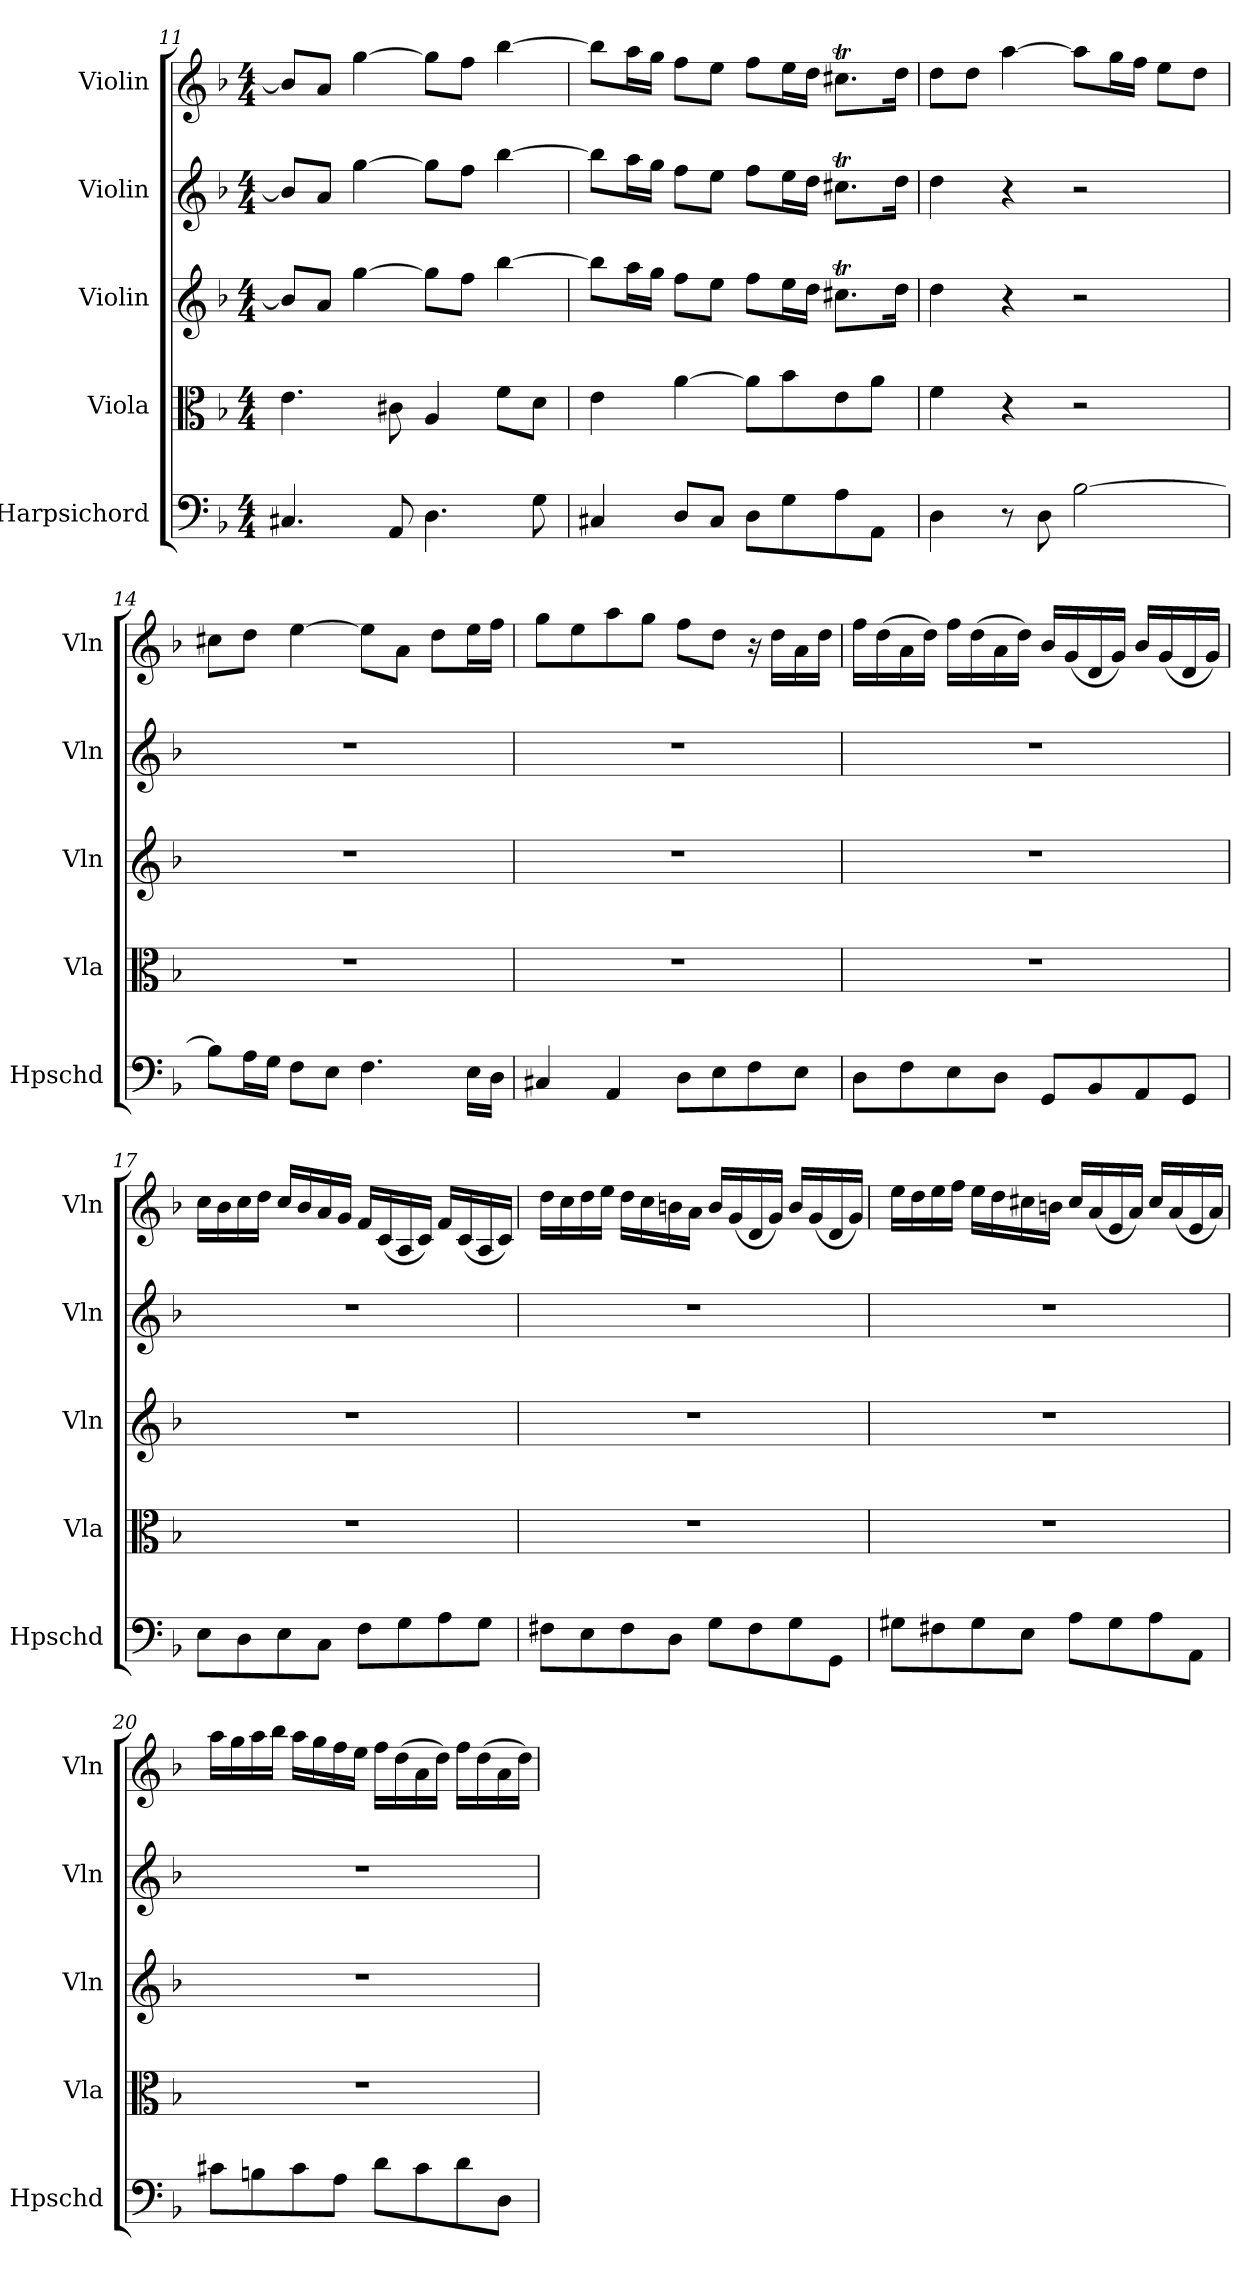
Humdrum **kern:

**kern	**kern	**kern	**kern	**kern
*part5	*part4	*part3	*part2	*part1
*staff5	*staff4	*staff3	*staff2	*staff1
*I"Harpsichord	*I"Viola	*I"Violin	*I"Violin	*I"Violin
*I'Hpschd	*I'Vla	*I'Vln	*I'Vln	*I'Vln
*clefF4	*clefC3	*clefG2	*clefG2	*clefG2
*k[b-]	*k[b-]	*k[b-]	*k[b-]	*k[b-]
*d:	*d:	*d:	*d:	*d:
*M4/4	*M4/4	*M4/4	*M4/4	*M4/4
=11	=11	=11	=11	=11
4.C#X/	4.e\	8b-/L]	8b-/L]	8b-/L]
.	.	8a/J	8a/J	8a/J
.	.	[4gg\	[4gg\	[4gg\
8AA/	8c#X\	.	.	.
4.D\	4A/	8gg\L]	8gg\L]	8gg\L]
.	.	8ff\J	8ff\J	8ff\J
.	8f\L	[4bb-\	[4bb-\	[4bb-\
8G\	8d\J	.	.	.
=12	=12	=12	=12	=12
4C#X/	4e\	8bb-\L]	8bb-\L]	8bb-\L]
.	.	16aa\L	16aa\L	16aa\L
.	.	16gg\JJ	16gg\JJ	16gg\JJ
8D/L	[4a\	8ff\L	8ff\L	8ff\L
8C#/J	.	8ee\J	8ee\J	8ee\J
8D\L	8a\L]	8ff\L	8ff\L	8ff\L
8G\	8b-\	16ee\L	16ee\L	16ee\L
.	.	16dd\JJ	16dd\JJ	16dd\JJ
8A\	8e\	8.cc#Xt\L	8.cc#Xt\L	8.cc#Xt\L
8AA\J	8a\J	.	.	.
.	.	16dd\Jk	16dd\Jk	16dd\Jk
=13	=13	=13	=13	=13
4D\	4f\	4dd\	4dd\	8dd\L
.	.	.	.	8dd\J
8r	4r	4r	4r	[4aa\
8D\	.	.	.	.
[2B-\	2r	2r	2r	8aa\L]
.	.	.	.	16gg\L
.	.	.	.	16ff\JJ
.	.	.	.	8ee\L
.	.	.	.	8dd\J
=14	=14	=14	=14	=14
8B-\L]	1r	1r	1r	8cc#X\L
16A\L	.	.	.	8dd\J
16G\JJ	.	.	.	.
8F\L	.	.	.	[4ee\
8E\J	.	.	.	.
4.F\	.	.	.	8ee\L]
.	.	.	.	8a\J
.	.	.	.	8dd\L
16E\LL	.	.	.	16ee\L
16D\JJ	.	.	.	16ff\JJ
=15	=15	=15	=15	=15
4C#X/	1r	1r	1r	8gg\L
.	.	.	.	8ee\
4AA/	.	.	.	8aa\
.	.	.	.	8gg\J
8D\L	.	.	.	8ff\L
8E\	.	.	.	8dd\J
8F\	.	.	.	16r
.	.	.	.	16dd\LL
8E\J	.	.	.	16a\
.	.	.	.	16dd\JJ
=16	=16	=16	=16	=16
8D\L	1r	1r	1r	16ff\LL
.	.	.	.	(16dd\
8F\	.	.	.	16a\
.	.	.	.	16dd\JJ)
8E\	.	.	.	16ff\LL
.	.	.	.	(16dd\
8D\J	.	.	.	16a\
.	.	.	.	16dd\JJ)
8GG/L	.	.	.	16b-/LL
.	.	.	.	(16g/
8BB-/	.	.	.	16d/
.	.	.	.	16g/JJ)
8AA/	.	.	.	16b-/LL
.	.	.	.	(16g/
8GG/J	.	.	.	16d/
.	.	.	.	16g/JJ)
=17	=17	=17	=17	=17
8E\L	1r	1r	1r	16cc\LL
.	.	.	.	16b-\
8D\	.	.	.	16cc\
.	.	.	.	16dd\JJ
8E\	.	.	.	16cc/LL
.	.	.	.	16b-/
8C\J	.	.	.	16a/
.	.	.	.	16g/JJ
8F\L	.	.	.	16f/LL
.	.	.	.	(16c/
8G\	.	.	.	16A/
.	.	.	.	16c/JJ)
8A\	.	.	.	16f/LL
.	.	.	.	(16c/
8G\J	.	.	.	16A/
.	.	.	.	16c/JJ)
=18	=18	=18	=18	=18
8F#X\L	1r	1r	1r	16dd\LL
.	.	.	.	16cc\
8E\	.	.	.	16dd\
.	.	.	.	16ee\JJ
8F#\	.	.	.	16dd\LL
.	.	.	.	16cc\
8D\J	.	.	.	16bn\
.	.	.	.	16a\JJ
8G\L	.	.	.	16b/LL
.	.	.	.	(16g/
8F#\	.	.	.	16d/
.	.	.	.	16g/JJ)
8G\	.	.	.	16b/LL
.	.	.	.	(16g/
8GG\J	.	.	.	16d/
.	.	.	.	16g/JJ)
=19	=19	=19	=19	=19
8G#X\L	1r	1r	1r	16ee\LL
.	.	.	.	16dd\
8F#X\	.	.	.	16ee\
.	.	.	.	16ff\JJ
8G#\	.	.	.	16ee\LL
.	.	.	.	16dd\
8E\J	.	.	.	16cc#X\
.	.	.	.	16bn\JJ
8A\L	.	.	.	16cc#/LL
.	.	.	.	(16a/
8G#\	.	.	.	16e/
.	.	.	.	16a/JJ)
8A\	.	.	.	16cc#/LL
.	.	.	.	(16a/
8AA\J	.	.	.	16e/
.	.	.	.	16a/JJ)
=20	=20	=20	=20	=20
8c#X\L	1r	1r	1r	16aa\LL
.	.	.	.	16gg\
8Bn\	.	.	.	16aa\
.	.	.	.	16bb-\JJ
8c#\	.	.	.	16aa\LL
.	.	.	.	16gg\
8A\J	.	.	.	16ff\
.	.	.	.	16ee\JJ
8d\L	.	.	.	16ff\LL
.	.	.	.	(16dd\
8c#\	.	.	.	16a\
.	.	.	.	16dd\JJ)
8d\	.	.	.	16ff\LL
.	.	.	.	(16dd\
8D\J	.	.	.	16a\
.	.	.	.	16dd\JJ)
=	=	=	=	=
*-	*-	*-	*-	*-
